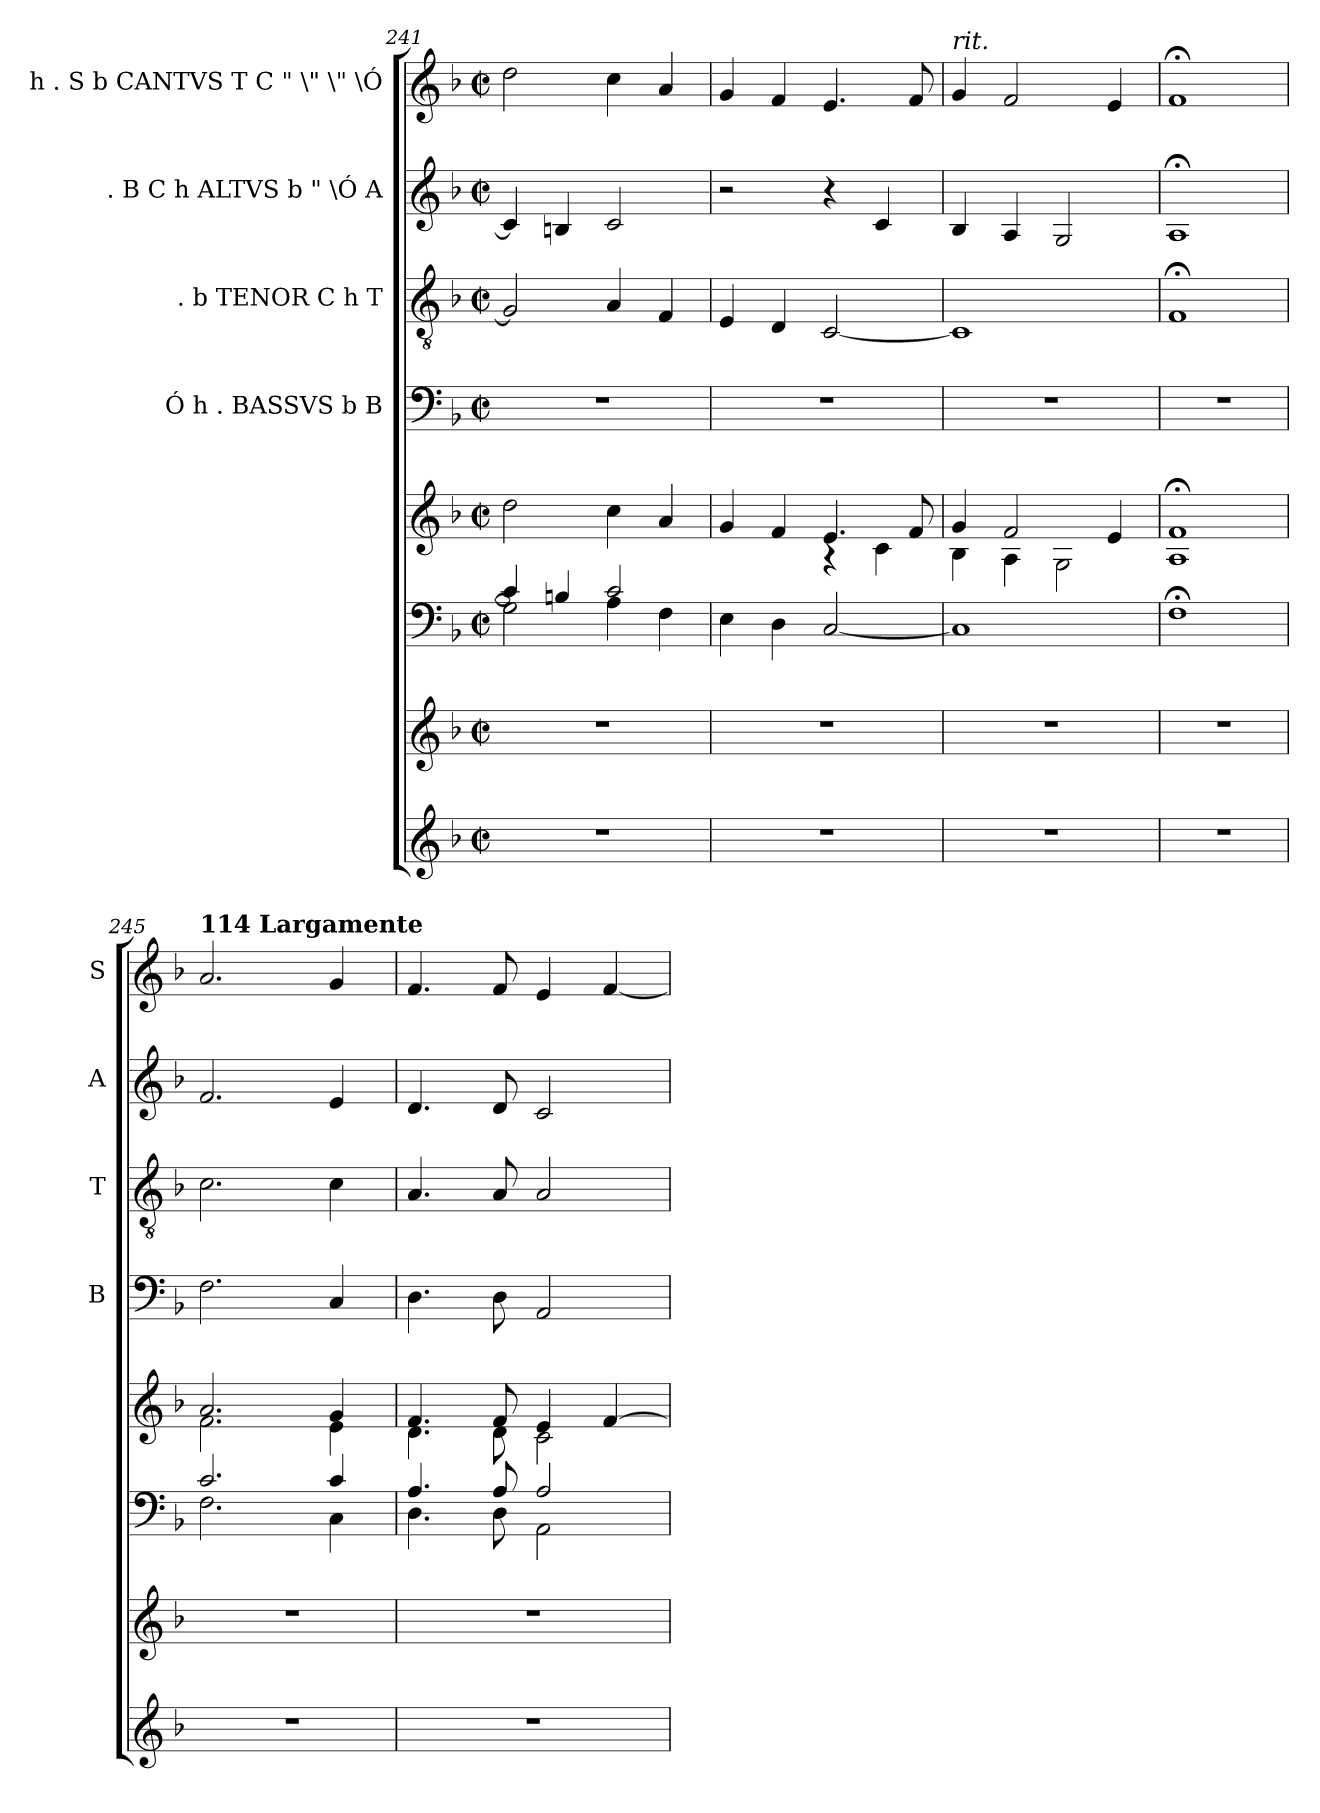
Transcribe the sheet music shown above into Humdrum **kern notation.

**kern	**kern	**kern	**kern	**kern	**kern	**kern	**kern
*part8	*part7	*part6	*part5	*part4	*part3	*part2	*part1
*staff8	*staff7	*staff6	*staff5	*staff4	*staff3	*staff2	*staff1
*	*	*	*	*I"Ó h . BASSVS b B	*I". b TENOR C h T	*I". B C h ALTVS b " \Ó A	*I"h . S b CANTVS T C " \" \" \Ó
*	*	*	*	*I'B	*I'T	*I'A	*I'S
*clefG2	*clefG2	*clefF4	*clefG2	*clefF4	*clefGv2	*clefG2	*clefG2
*k[b-]	*k[b-]	*k[b-]	*k[b-]	*k[b-]	*k[b-]	*k[b-]	*k[b-]
*F:	*F:	*F:	*F:	*F:	*F:	*F:	*F:
*M2/2	*M2/2	*M2/2	*M2/2	*M2/2	*M2/2	*M2/2	*M2/2
*met(c|)	*met(c|)	*met(c|)	*met(c|)	*met(c|)	*met(c|)	*met(c|)	*met(c|)
=241	=241	=241	=241	=241	=241	=241	=241
*	*	*^	*	*	*	*	*
1r	1r	4c/]	2G\]	2dd\	1r	2G/]	4c/]	2dd\
.	.	4Bn/	.	.	.	.	4Bn/	.
.	.	2c/	4A\	4cc\	.	4A/	2c/	4cc\
.	.	.	4F\	4a/	.	4F/	.	4a/
*	*	*v	*v	*	*	*	*	*
=242	=242	=242	=242	=242	=242	=242	=242
*	*	*	*^	*	*	*	*
1r	1r	4E\	4g/	2ryy	1r	4E/	2r	4g/
.	.	4D\	4f/	.	.	4D/	.	4f/
.	.	[<2C/	4.e/	4rG	.	[<2C/	4r	4.e/
.	.	.	.	4c\	.	.	4c/	.
.	.	.	8f/	.	.	.	.	8f/
=243	=243	=243	=243	=243	=243	=243	=243	=243
!	!	!	!	!	!	!	!	!LO:TX:a:i:t=rit.
1r	1r	1C]	4g/	4B-\	1r	1C]	4B-/	4g/
.	.	.	2f/	4A\	.	.	4A/	2f/
.	.	.	.	2G\	.	.	2G/	.
.	.	.	4e/	.	.	.	.	4e/
*	*	*	*v	*v	*	*	*	*
=244	=244	=244	=244	=244	=244	=244	=244
1r	1r	1F;<	1A; 1f;	1r	1F;	1A;	1f;
!!LO:PB:g=z
=245	=245	=245	=245	=245	=245	=245	=245
*	*	*	*	*	*	*	*MM110
*	*	*^	*^	*	*	*	*
!	!	!	!	!	!	!	!	!	!LO:TX:a:B:t=114 Largamente
1r	1r	2.c/	2.F\	2.a/	2.f\	2.F\	2.c\	2.f/	2.a/
.	.	4c/	4C\	4g/	4e\	4C/	4c\	4e/	4g/
=246	=246	=246	=246	=246	=246	=246	=246	=246	=246
1r	1r	4.A/	4.D\	4.f/	4.d\	4.D\	4.A/	4.d/	4.f/
.	.	8A/	8D\	8f/	8d\	8D\	8A/	8d/	8f/
.	.	2A/	2AA\	4e/	2c\	2AA/	2A/	2c/	4e/
.	.	.	.	[>4f/	.	.	.	.	[<4f/
*	*	*v	*v	*	*	*	*	*	*
*	*	*	*v	*v	*	*	*	*
=	=	=	=	=	=	=	=
*-	*-	*-	*-	*-	*-	*-	*-
